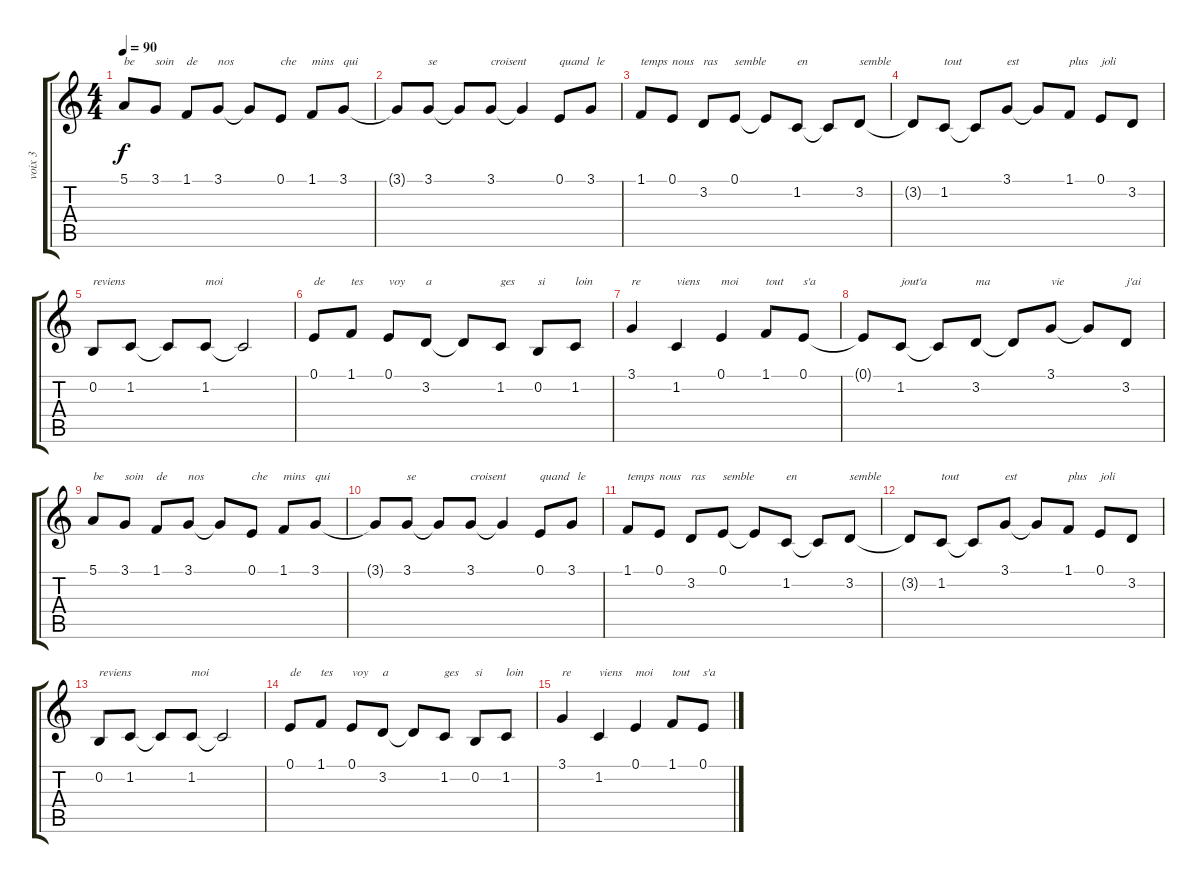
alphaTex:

\track ("voix 3" "voix 3") {instrument pad3polysynth}
\staff {score tabs}
\tuning (E4 B3 G3 D3 A2 E2) {hide}
\ts (4 4)
\tempo 90
\clef g2
\ks c
5.1.8{txt "be" dy f} 3.1.8{txt "soin"} 1.1.8{txt "de"} 3.1.8{txt "nos"} 3.1{t}.8 0.1.8{txt "che"} 1.1.8{txt "mins"} 3.1.8{txt "qui"} |
3.1{t}.8 3.1.8{txt "se"} 3.1{t}.8 3.1.8{txt "croisent"} 3.1{t}.4 0.1.8{txt "quand"} 3.1.8{txt "  le"} |
1.1.8{txt "temps"} 0.1.8{txt "nous"} 3.2.8{txt "ras"} 0.1.8{txt "semble"} 0.1{t}.8 1.2.8{txt "en"} 1.2{t}.8 3.2.8{txt "semble"} |
3.2{t}.8 1.2.8{txt "tout"} 1.2{t}.8 3.1.8{txt "est"} 3.1{t}.8 1.1.8{txt "plus"} 0.1.8{txt "joli"} 3.2.8 |
0.2.8{txt "reviens"} 1.2.8 1.2{t}.8 1.2.8{txt "moi"} 1.2{t}.2 |
0.1.8{txt "de"} 1.1.8{txt "tes"} 0.1.8{txt "voy"} 3.2.8{txt "a"} 3.2{t}.8 1.2.8{txt "ges"} 0.2.8{txt "si"} 1.2.8{txt "loin"} |
3.1.4{txt "re"} 1.2.4{txt "viens"} 0.1.4{txt "moi"} 1.1.8{txt "tout"} 0.1.8{txt "s'a"} |
0.1{t}.8 1.2.8{txt "jout'a"} 1.2{t}.8 3.2.8{txt "ma"} 3.2{t}.8 3.1.8{txt "vie"} 3.1{t}.8 3.2.8{txt "j'ai"} |
5.1.8{txt "be"} 3.1.8{txt "soin"} 1.1.8{txt "de"} 3.1.8{txt "nos"} 3.1{t}.8 0.1.8{txt "che"} 1.1.8{txt "mins"} 3.1.8{txt "qui"} |
3.1{t}.8 3.1.8{txt "se"} 3.1{t}.8 3.1.8{txt "croisent"} 3.1{t}.4 0.1.8{txt "quand"} 3.1.8{txt "  le"} |
1.1.8{txt "temps"} 0.1.8{txt "nous"} 3.2.8{txt "ras"} 0.1.8{txt "semble"} 0.1{t}.8 1.2.8{txt "en"} 1.2{t}.8 3.2.8{txt "semble"} |
3.2{t}.8 1.2.8{txt "tout"} 1.2{t}.8 3.1.8{txt "est"} 3.1{t}.8 1.1.8{txt "plus"} 0.1.8{txt "joli"} 3.2.8 |
0.2.8{txt "reviens"} 1.2.8 1.2{t}.8 1.2.8{txt "moi"} 1.2{t}.2 |
0.1.8{txt "de"} 1.1.8{txt "tes"} 0.1.8{txt "voy"} 3.2.8{txt "a"} 3.2{t}.8 1.2.8{txt "ges"} 0.2.8{txt "si"} 1.2.8{txt "loin"} |
3.1.4{txt "re"} 1.2.4{txt "viens"} 0.1.4{txt "moi"} 1.1.8{txt "tout"} 0.1.8{txt "s'a"}
